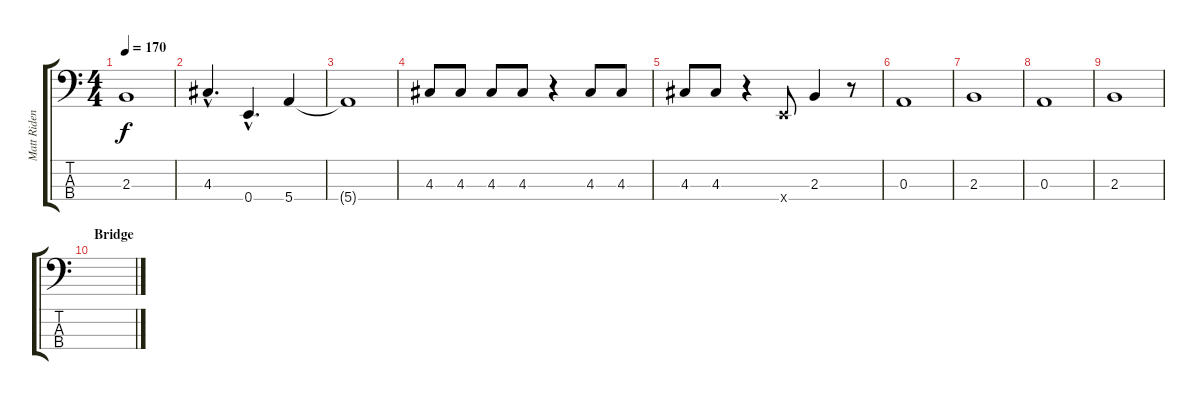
\track ("Matt Ridenour (Bass)" "Matt Riden") {instrument electricbassfinger}
\staff {score tabs}
\tuning (G2 D2 A1 E1) {hide}
\ts (4 4)
\tempo 170
\clef f4
\ks c
2.3.1{dy f} |
4.3{hac}.4{d} 0.4{hac}.4{d} 5.4.4 |
5.4{t}.1 |
4.3.8 4.3.8 4.3.8 4.3.8 r.4 4.3.8 4.3.8 |
4.3.8 4.3.8 r.4 0.4{x}.8 2.3.4 r.8 |
0.3.1 |
2.3.1 |
0.3.1 |
2.3.1 |
\section ("" "Bridge")
